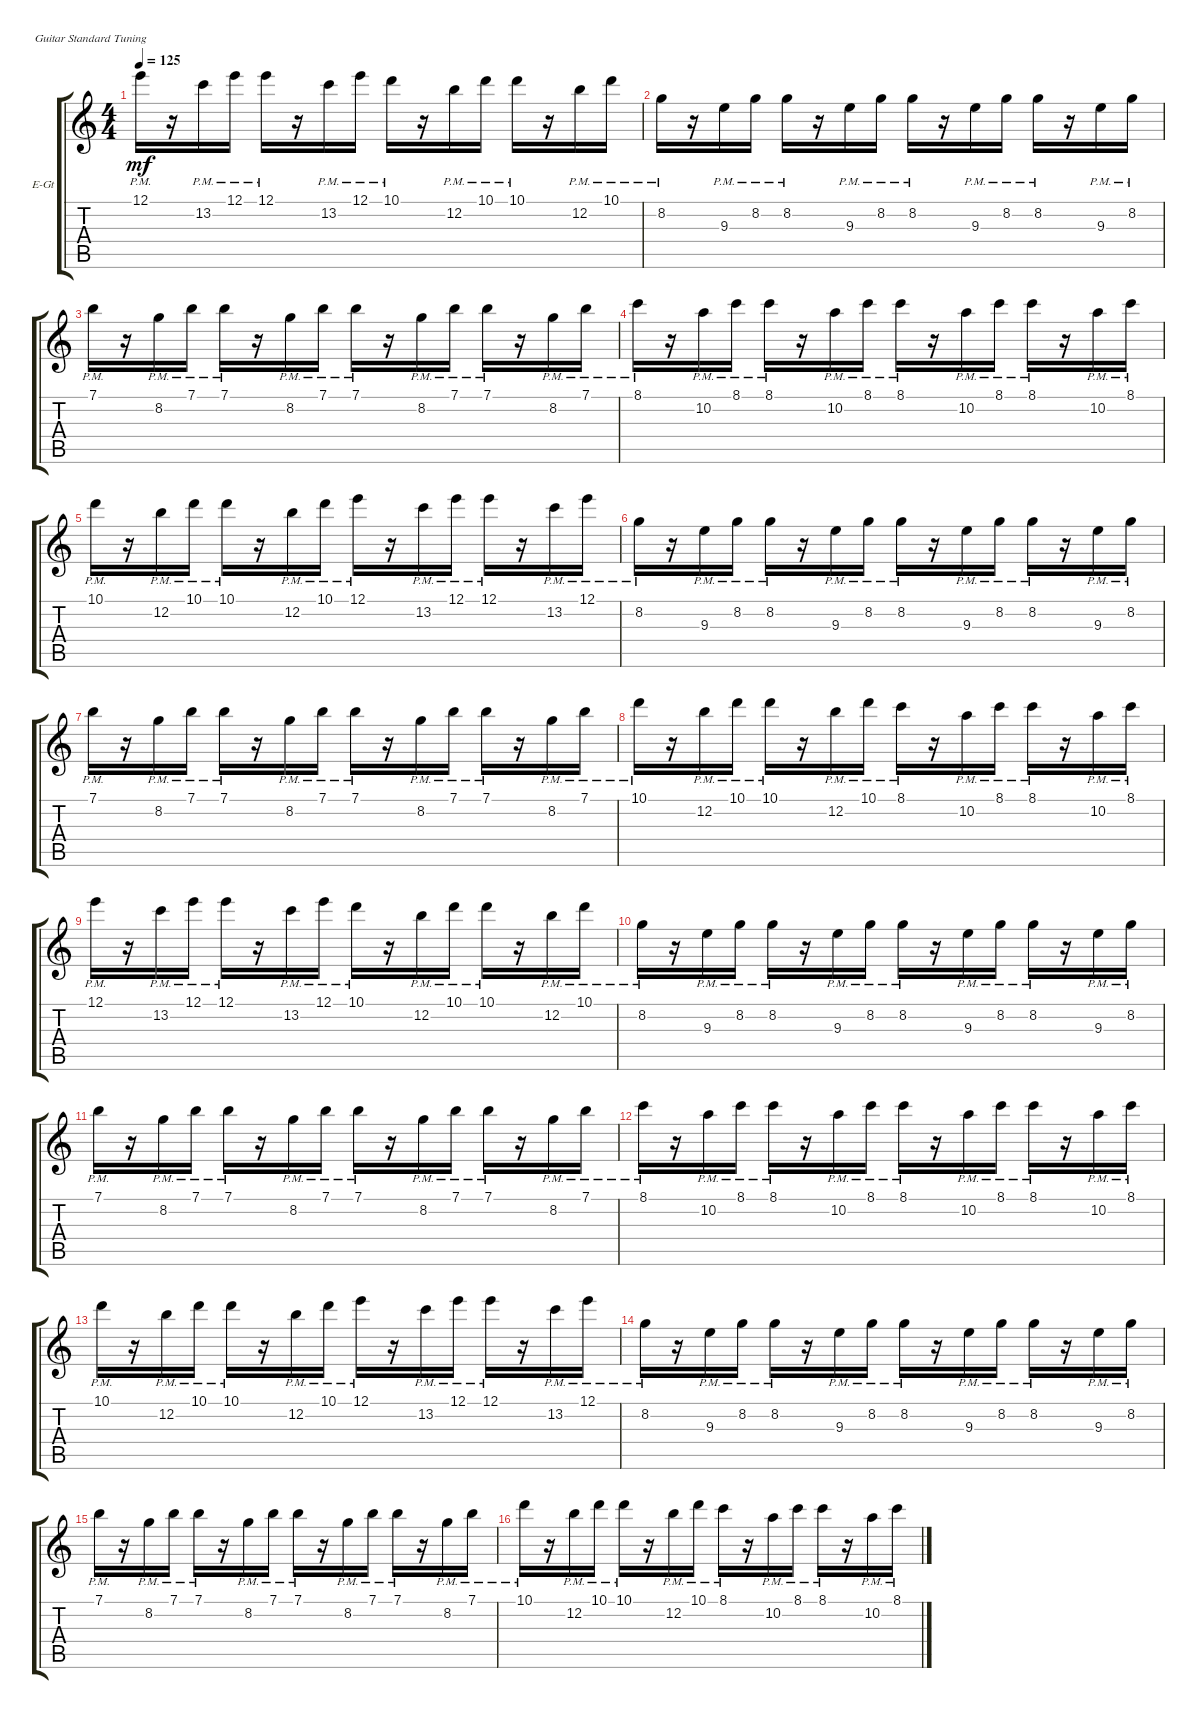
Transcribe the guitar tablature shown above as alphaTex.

\defaultSystemsLayout 4
\bracketExtendMode groupsimilarinstruments
\firstSystemTrackNameOrientation horizontal
\otherSystemsTrackNameOrientation horizontal
\track ("Guitar (Delay)" "E-Gt") {instrument electricguitarclean}
\staff {score tabs}
\tuning (E4 B3 G3 D3 A2 E2)
\ts (4 4)
\tempo 125
\clef g2
\ks c
12.1{pm}.16{dy mf} r.16 13.2{pm}.16 12.1{pm}.16 12.1{pm}.16 r.16 13.2{pm}.16 12.1{pm}.16 10.1{pm}.16 r.16 12.2{pm}.16 10.1{pm}.16 10.1{pm}.16 r.16 12.2{pm}.16 10.1{pm}.16 |
8.2{pm}.16 r.16 9.3{pm}.16 8.2{pm}.16 8.2{pm}.16 r.16 9.3{pm}.16 8.2{pm}.16 8.2{pm}.16 r.16 9.3{pm}.16 8.2{pm}.16 8.2{pm}.16 r.16 9.3{pm}.16 8.2{pm}.16 |
7.1{pm}.16 r.16 8.2{pm}.16 7.1{pm}.16 7.1{pm}.16 r.16 8.2{pm}.16 7.1{pm}.16 7.1{pm}.16 r.16 8.2{pm}.16 7.1{pm}.16 7.1{pm}.16 r.16 8.2{pm}.16 7.1{pm}.16 |
8.1{pm}.16 r.16 10.2{pm}.16 8.1{pm}.16 8.1{pm}.16 r.16 10.2{pm}.16 8.1{pm}.16 8.1{pm}.16 r.16 10.2{pm}.16 8.1{pm}.16 8.1{pm}.16 r.16 10.2{pm}.16 8.1{pm}.16 |
10.1{pm}.16 r.16 12.2{pm}.16 10.1{pm}.16 10.1{pm}.16 r.16 12.2{pm}.16 10.1{pm}.16 12.1{pm}.16 r.16 13.2{pm}.16 12.1{pm}.16 12.1{pm}.16 r.16 13.2{pm}.16 12.1{pm}.16 |
8.2{pm}.16 r.16 9.3{pm}.16 8.2{pm}.16 8.2{pm}.16 r.16 9.3{pm}.16 8.2{pm}.16 8.2{pm}.16 r.16 9.3{pm}.16 8.2{pm}.16 8.2{pm}.16 r.16 9.3{pm}.16 8.2{pm}.16 |
7.1{pm}.16 r.16 8.2{pm}.16 7.1{pm}.16 7.1{pm}.16 r.16 8.2{pm}.16 7.1{pm}.16 7.1{pm}.16 r.16 8.2{pm}.16 7.1{pm}.16 7.1{pm}.16 r.16 8.2{pm}.16 7.1{pm}.16 |
10.1{pm}.16 r.16 12.2{pm}.16 10.1{pm}.16 10.1{pm}.16 r.16 12.2{pm}.16 10.1{pm}.16 8.1{pm}.16 r.16 10.2{pm}.16 8.1{pm}.16 8.1{pm}.16 r.16 10.2{pm}.16 8.1{pm}.16 |
12.1{pm}.16 r.16 13.2{pm}.16 12.1{pm}.16 12.1{pm}.16 r.16 13.2{pm}.16 12.1{pm}.16 10.1{pm}.16 r.16 12.2{pm}.16 10.1{pm}.16 10.1{pm}.16 r.16 12.2{pm}.16 10.1{pm}.16 |
8.2{pm}.16 r.16 9.3{pm}.16 8.2{pm}.16 8.2{pm}.16 r.16 9.3{pm}.16 8.2{pm}.16 8.2{pm}.16 r.16 9.3{pm}.16 8.2{pm}.16 8.2{pm}.16 r.16 9.3{pm}.16 8.2{pm}.16 |
7.1{pm}.16 r.16 8.2{pm}.16 7.1{pm}.16 7.1{pm}.16 r.16 8.2{pm}.16 7.1{pm}.16 7.1{pm}.16 r.16 8.2{pm}.16 7.1{pm}.16 7.1{pm}.16 r.16 8.2{pm}.16 7.1{pm}.16 |
8.1{pm}.16 r.16 10.2{pm}.16 8.1{pm}.16 8.1{pm}.16 r.16 10.2{pm}.16 8.1{pm}.16 8.1{pm}.16 r.16 10.2{pm}.16 8.1{pm}.16 8.1{pm}.16 r.16 10.2{pm}.16 8.1{pm}.16 |
10.1{pm}.16 r.16 12.2{pm}.16 10.1{pm}.16 10.1{pm}.16 r.16 12.2{pm}.16 10.1{pm}.16 12.1{pm}.16 r.16 13.2{pm}.16 12.1{pm}.16 12.1{pm}.16 r.16 13.2{pm}.16 12.1{pm}.16 |
8.2{pm}.16 r.16 9.3{pm}.16 8.2{pm}.16 8.2{pm}.16 r.16 9.3{pm}.16 8.2{pm}.16 8.2{pm}.16 r.16 9.3{pm}.16 8.2{pm}.16 8.2{pm}.16 r.16 9.3{pm}.16 8.2{pm}.16 |
7.1{pm}.16 r.16 8.2{pm}.16 7.1{pm}.16 7.1{pm}.16 r.16 8.2{pm}.16 7.1{pm}.16 7.1{pm}.16 r.16 8.2{pm}.16 7.1{pm}.16 7.1{pm}.16 r.16 8.2{pm}.16 7.1{pm}.16 |
10.1{pm}.16 r.16 12.2{pm}.16 10.1{pm}.16 10.1{pm}.16 r.16 12.2{pm}.16 10.1{pm}.16 8.1{pm}.16 r.16 10.2{pm}.16 8.1{pm}.16 8.1{pm}.16 r.16 10.2{pm}.16 8.1{pm}.16
